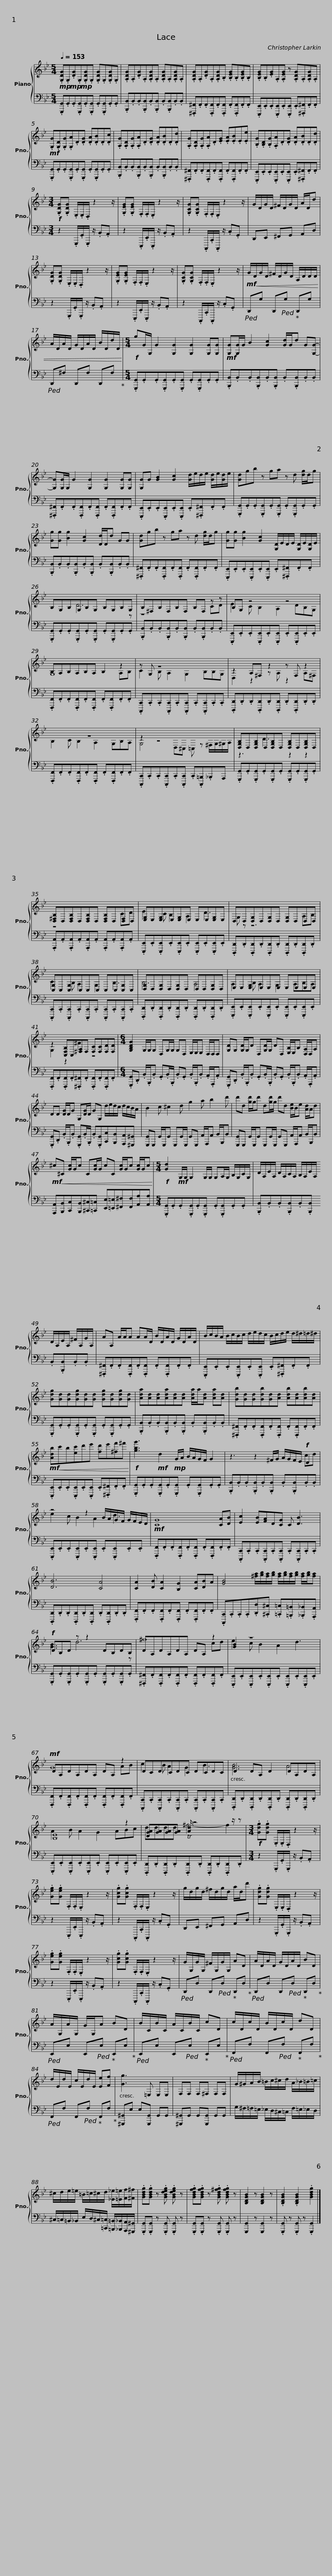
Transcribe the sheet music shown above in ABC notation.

X:1
%%score { ( 1 3 ) | 2 }
L:1/8
Q:1/4=153
M:5/4
I:linebreak $
K:Bb
V:1 treble
V:3 treble
V:2 bass
V:1
!mp!!mp!!mp! .[G,DG].G,.[DG].G,.[G,DG].G, .[G,DG].G,.[G,DG].G, | .[A,DG].A,.[DG].A,.[A,DG].A, .[A,DG].A,.[A,DG].A, |$ .[A,DG].A,.[DG].A,.[A,DG].B, .[B,EG].B,.[B,EG].B, | .[B,EG].B,.[EG].A,.[A,EG] z .[A,DG].A,.[A,DG].A, |$!mf! .[G,G].[G,D].[G,G].[G,A].D.[DG] .[DA].[DB].D.[Dc] | %5
 .[A,G].[A,D].[A,G].[A,A].D.[DG] .[DA].[DB].D.[Dd] |$ .[A,G].[A,D].[A,G].[A,A].D.[EG] .[EA].[EB].E.[Ee] | .[B,G].[B,D].[B,G].[A,A].D.[DG] .[DA].[DB].D.[Dd] |$[M:3/4]!f! .[G,DG].[G,DG] .E,/.E,/.D,/ z2 z/ | .[G,EG].[G,EG] .F,/.F,/.E,/ z2 z/ | %10
 .[G,CG].[G,CG] .F,/.F,/.E,/ z2 z/ | G/D/G/D/ ^F/D/G/D/ A/D/d |$ .[G,DG].[G,DG] .E,/.E,/.D,/ z2 z/ | .[G,EG].[G,EG] .F,/.F,/.E,/ z2 z/ | .[G,CG].[G,CG] .F,/.F,/.E,/ z2 z/ |$ %15
!mf!!<(! G/D/G/D/ ^F/D/G/D/ A,/D/D/D/ | A/D/A/D/ G/D/A/D/ B/D/d/D/!<)! |[M:5/4]!f! gG/G,/ G2 [G,G]2 [G,G]2 [G,G][G,G] |$!mf! [G,G][G,G]/G/ B2 [Gc]2 [Gd]/G/d G[G,G]- | [G,G][G,G]/G,/ G2 [G,G]2 [G,G]2 [G,G][G,G] | %20
 [G,G]G [GB]2 [Gc]2 [Gd]/e/d/e/ [Gd]/e/[Gd]/e/ |$ [Gd]gb z ga z d [dg]/d/g | [Gg][Gg] [Bg]2 [Gc]2 [Dd]/D/d GG |$ [Gd]gb z ga z d [dg]/d/g | [Gg][Gg] [Bg]2 [Gc]2 [G,D]/E/D/E/ [G,D]/E/[G,D]/E/ |$ %25
 B,G,B,G,B,G, B,G,B,G, | B,^F,B,F,B,F, B,F, z z |$ B,G, z4 z4 | B,A,B,A,B,A, B,2 z2 |$ z G, z8 | %30
 z2 A,^F, z2 z F, z2 |$ z10 | z2 z8 |$ [D,G,B,]D,[D,G,B,]D,[D,G,B,]D, [D,G,B,]D,[D,G,B,]D, | [D,^F,B,]D,[D,F,B,]D,[D,F,B,]D, [D,F,B,]D,[D,F,]D, |$ %35
 [E,G,]E,[E,G,]E,[E,G,]E, E,E,[E,G,]E, | D,D,[D,G,]D,[D,G,]D, [D,G,]D,D,D, |$ [C,G,]C,[C,G,]C,C,C, C,C,[C,G,]C, | [D,G,]D,[D,G,]D,[D,G,]D, D,D,[D,G,]D, |$ E,E,[E,G,]E,E,E, E,E,E,E, | %40
 z2 [C,F,B,]C,[^F,A,]F, [F,C][F,C][F,D][F,D] |$[M:6/4] [G,B,DG]2 G,/G,/G, D,G,/G,/ G,D, E,/E,/E, D,/D,/D, |$ [G,D]G, [G,D]/G,/D D,[G,D]/G,/ DD, [E,B,]/E,/B, [D,A,]/D,/A, |$ DD [DG]/D/G G,[DG]/D/ GG, d/e/d/c/ d/c/B/A/ | B2 c ^c2 d g2 a b2 d' |$ %45
 d'd [gd']/g/d' d[gd']/g/ d'd [Be]/B/e [Ad]/A/d |!mf!!<(! ^c^C [Gc]/G/c C[Gc]/G/ cC [Gc]/G/c [Gc]/G/c!<)! |$[M:5/4]!f! [Gd]2!mf! G,/G,/ G,2 G,/G,/ G,A,/G,/ B,/G,/C/G,/ | D/A,/E/A,/ D/A,/C/A,/ B,/A,/E/A,/ D/A,/E/A,/ ^F/A,/G/A,/ |$ AA, A/A/A AA/D/ B/D/A/D/ G/D/A/D/ | %50
 B/c/B/A/ B/c/B/c/ d/e/d/c/ B/c/d/e/ d/^d/=d/^d/ |$ [Gdg][Gd][Gd][Gdg][Gd][Gd] [Gdg][Gd][Gdg][Gd] | [Ada][Ad][Ad][Ada][Ad][Ad] [Ada]/a/[Ad] [Ada][Ad] |$ [Gdb][Gd][Gd][Gdb][Gd][Ad] [Adb][Ad][Adb][Ad] |!mf!!<(! [Adb]c'b[ec']d'e' [fd']e'[^ff']^f'!<)! |$ %55
!f! [gbg']3!mf! d2!mp! G/A/ B/A/G/F/ G2 | z3 z2 ^F/G/ A/G/F/E/!f! D2 |$ z4 z2 B/A/G/F/ G/F/E/D/ |!mf! [CG]8 [CA][DB] |$ [Ec]2 [EB][FA]D[CG] C [DB]3 | %60
 [DB]6 [CA]4 |$ [CA]2 [DB] [CA]2 [B,G]2 [CA][DB]A | [GB]4 [^fa]/[gb]/[fa]/[gb]/ [fa]/[gb]/[fa]/[gb]/ [fa]/[gb]/[fa] |$!f! DB,D z z2 DB,DB, | DA,DA,DA, DA, z2 |$ %65
 [GB]2 z8 |!mf! DA,DA,DA, DA, z2 |$ DCDCDC DCDC | D2 DA, D2 DA,DA, |$ [B,E]8 z2 | %70
 [DGA][GA][GA][GA] [Ad]/ z4 z/ z |$[M:3/4]!f! .[Gdg].[Gdg] .E,/.E,/.D,/ z2 z/ | .[Geg].[Geg] .F,/.F,/.E,/ z2 z/ | .[Gcg].[Gcg] .F,/.F,/.E,/ z2 z/ | g/d/g/d/ ^f/d/g/d/ a/d/d' |$ %75
 .[Gdg].[Gdg] .E,/.E,/.D,/ z2 z/ | .[Geg].[Geg] .F,/.F,/.E,/ z2 z/ | .[Gcg].[Gcg] .F,/.F,/.E,/ z2 z/ | G/G,/G/G,/ ^F/G,/G/G,/ AD |$ A/D/A/D/ G/D/A/D/ BD | %80
 A/G,/A/G,/ G/G,/A BD | B/C/B/C/ A/C/B/C/ cD | c/D/c/D/ B/D/c/D/ dD |$ d/E/d/E/ c/E/d/E/ [Ee][Ff] | [Gg]3 =E, E,E, | %85
 F,F, F,^F, F,F, |$ G/^G/A/B/ =B/c/^c/d/ A/_B/=B/=c/ | ^c/d/e/=e/ =B/=c/^c/d/ [_E_e]/[=E=e]/[Ff]/[^F^f]/ |$ .[GBdg].[GBdg] z .[GBdeg] .[GBdeg] z | .[GBdfg].[GBdfg] z .[GBd^fg] .[GBdfg] z | %90
 [B,DGB]2 z [B,DGB]2 z | .[B,DGB]2 .[B,DGB]2 .[GBdg]2 |] %92
V:2
 .[G,,,G,,].G,,.G,,.[G,,,G,,].G,,.[G,,,G,,] .G,,.[G,,,G,,].G,,.G,, | .[B,,,B,,].B,,.B,,.[B,,,B,,].B,,.[B,,,B,,] .B,,.[B,,,B,,].B,,.B,, |$ .[^F,,,^F,,].F,,.F,,.[F,,,F,,].F,,.[F,,,F,,] .F,,.[F,,,F,,].F,,.F,, | .[E,,,E,,].E,,.E,,.[E,,,E,,].E,,.[E,,,E,,] .E,,.[^F,,,^F,,].F,,.F,, |$ .[G,,,G,,].G,,.G,,.[G,,,G,,].G,,.[G,,,G,,] .G,,.[G,,,G,,].G,,.G,, | %5
 .[B,,,B,,].B,,.B,,.[B,,,B,,].B,,.[B,,,B,,] .B,,.[B,,,B,,].B,,.B,, |$ .[^F,,,^F,,].F,,.F,,.[F,,,F,,].F,,.[F,,,F,,] .F,,.[F,,,F,,].F,,.F,, | .[E,,,E,,].E,,.E,,.[E,,,E,,].E,,.[E,,,E,,] .E,,.[^F,,,^F,,].F,,.F,, |$[M:3/4] z2 .G,,,/.G,,/.G,,,/ z/ .B,,.A,, | z2 .E,,,/.E,,/.E,,,/ z/ .B,,.A,, | %10
 z2 .C,,,/.C,,/.C,,,/ z/ .C,.G,, | D,,E,, ^F,,G,, A,,D, |$ z2 .G,,,/.G,,/.G,,,/ z/ .B,,.A,, | z2 .E,,,/.E,,/.E,,,/ z/ .B,,.A,, | z2 .C,,,/.C,,/.C,,,/ z/ .C,.G,, |$ %15
!ped! D,,G, D,,!ped!G,!ped-up! D,,G, |!ped! D,,^F, D,,F, D,,F,!ped-up! |[M:5/4] .[G,,,G,,].G,,.G,,.[G,,,G,,].G,,.[G,,,G,,] .G,,.[G,,,G,,].G,,.G,, |$ .[B,,,B,,].B,,.B,,.[B,,,B,,].B,,.[B,,,B,,] .B,,.[B,,,B,,].B,,.B,, | .[^F,,,^F,,].F,,.F,,.[F,,,F,,].F,,.[F,,,F,,] .F,,.[F,,,F,,].F,,.F,, | %20
 .[E,,,E,,].E,,.E,,.[E,,,E,,].E,,.[E,,,E,,] .E,,.[^F,,,^F,,].F,,.F,, |$ .[G,,,G,,].G,,.G,,.[G,,,G,,].G,,.[G,,,G,,] .G,,.[G,,,G,,].G,,.G,, | .[B,,,B,,].B,,.B,,.[B,,,B,,].B,,.[B,,,B,,] .B,,.[B,,,B,,].B,,.B,, |$ .[^F,,,^F,,].F,,.F,,.[F,,,F,,].F,,.[F,,,F,,] .F,,.[F,,,F,,].F,,.F,, | .[E,,,E,,].E,,.E,,.[E,,,E,,].E,,.[E,,,E,,] .E,,.[^F,,,^F,,].F,,.F,, |$ %25
 .[G,,,G,,].G,,.G,,.[G,,,G,,].G,,.[G,,,G,,] .G,,.[G,,,G,,].G,,.G,, | .[B,,,B,,].B,,.B,,.[B,,,B,,].B,,.[B,,,B,,] .B,,.[B,,,B,,].B,,.B,, |$ .[E,,,E,,].E,,.E,,.[E,,,E,,].E,,.[E,,,E,,] .E,,.[E,,,E,,].E,,.E,, | .[F,,,F,,].F,,.F,,.[F,,,F,,].F,,.[F,,,F,,] .F,,.[F,,,F,,].F,,.F,, |$ .[C,,,C,,].C,,.C,,.[C,,,C,,].C,,.[C,,,C,,] .C,,.[C,,,C,,].C,,.C,, | %30
 .[D,,,D,,].D,,.D,,.[D,,,D,,].D,,.[D,,,D,,] .D,,.[D,,,D,,].D,,.D,, |$ .[F,,,F,,].F,,.F,,.[F,,,F,,].F,,.[F,,,F,,] .F,,.[F,,,F,,].F,,.F,, | .[C,,,C,,].C,,.C,,.[C,,,C,,].C,,.[C,,,C,,] .C,,.[C,,,=B,,,]._B,,,A,,, |$ .[G,,,G,,].G,,.[G,,,G,,].G,,.[G,,,G,,].G,, .[G,,,G,,].G,,.[G,,,G,,].G,, | .[A,,,A,,].A,,.[A,,,A,,].A,,.[A,,,A,,].A,, .[A,,,A,,].A,,.[A,,,A,,].A,, |$ %35
 .[E,,,E,,].E,,.[E,,,E,,].E,,.[E,,,E,,].E,, .[E,,,E,,].E,,.[E,,,E,,].E,, | .[D,,,D,,].D,,.[D,,,D,,].D,,.[D,,,D,,].D,, .[D,,,D,,].D,,.[D,,,D,,].D,, |$ .[C,,,C,,].C,,.[C,,,C,,].C,,.[C,,,C,,].C,, .[C,,,C,,].C,,.[C,,,C,,].C,, | .[D,,,D,,].D,,.[D,,,D,,].D,,.[D,,,D,,].D,, .[D,,,D,,].D,,.[D,,,D,,].D,, |$ .[E,,,E,,].E,,.[E,,,E,,].E,,.[E,,,E,,].E,, .[E,,,E,,].E,,.[E,,,E,,].E,, | %40
 .[F,,,F,,].F,,.[F,,,F,,].F,,.[^F,,,^F,,].F,, .[F,,,F,,].F,,.[F,,,F,,].F,, |$[M:6/4] .[G,,,G,,].D,, .B,,/.B,,,/.B,, .G,,.B,,/.B,,,/ .B,,.G,, .B,,/.B,,,/.B,, .A,,/.A,,,/.A,, |$ .[G,,,G,,].D,, .B,,/.B,,,/.B,, .G,,.B,,/.B,,,/ .B,,.G,, .B,,/.B,,,/.B,, .A,,/.A,,,/.A,, |$ .[G,,,G,,].D,, .B,,/.B,,,/.B,, .[G,,,G,,].B,,/.B,,,/ .B,,.[G,,,G,,][C,,C,][B,,,B,,][A,,,A,,][^G,,,^G,,] | [G,,,G,,]G,,, G,,/G,,,/G,, G,,,G,,/G,,,/ G,,G,,, A,,/A,,,/A,, B,,/B,,,/B,, |$ %45
 [G,,,G,,]G,,, G,,/G,,,/G,, G,,,G,,/G,,,/ G,,G,,, A,,/A,,,/A,, B,,/B,,,/B,, | [A,,,A,,][B,,,B,,][C,,C,][B,,,B,,][^C,,^C,][=C,,=C,] [E,,E,][=E,,=E,][^F,,^F,][F,,F,][A,,A,][A,,A,] |$[M:5/4] .[G,,,G,,].G,,.G,,.[G,,,G,,].G,,.[G,,,G,,] .G,,.[G,,,G,,].G,,.G,, | .[B,,,B,,].B,,.B,,.[B,,,B,,].B,,.[B,,,B,,] .B,,.[B,,,B,,].B,,.B,, |$ .[^F,,,^F,,].F,,.F,,.[F,,,F,,].F,,.[F,,,F,,] .F,,.[F,,,F,,].F,,.F,, | %50
 .[E,,,E,,].E,,.E,,.[E,,,E,,].E,,.[E,,,E,,] .E,,.[^F,,,^F,,].F,,.F,, |$ .[G,,,G,,].G,,.G,,.[G,,,G,,].G,,.[G,,,G,,] .G,,.[G,,,G,,].G,,.G,, | .[B,,,B,,].B,,.B,,.[B,,,B,,].B,,.[B,,,B,,] .B,,.[B,,,B,,].B,,.B,, |$ .[^F,,,^F,,].F,,.F,,.[F,,,F,,].F,,.[F,,,F,,] .F,,.[F,,,F,,].F,,.F,, | .[E,,,E,,].E,,.E,,.[E,,,E,,].E,,.[E,,,E,,] .E,,.[^F,,,^F,,].F,,.F,, |$ %55
 .[G,,,G,,].G,,.G,,.[G,,,G,,].G,,.[G,,,G,,] .G,,.[G,,,G,,].G,,.G,, | .[B,,,B,,].B,,.B,,.[B,,,B,,].B,,.[B,,,B,,] .B,,.[B,,,B,,].B,,.B,, |$ .[E,,,E,,].E,,.E,,.[E,,,E,,].E,,.[E,,,E,,] .E,,.[E,,,E,,].E,,.E,, | .[F,,,F,,].F,,.F,,.[F,,,F,,].F,,.[F,,,F,,] .F,,.[F,,,F,,].F,,.F,, |$ .[C,,,C,,].C,,.C,,.[C,,,C,,].C,,.[C,,,C,,] .C,,.[C,,,C,,].C,,.C,, | %60
 .[D,,,D,,].D,,.D,,.[D,,,D,,].D,,.[D,,,D,,] .D,,.[D,,,D,,].D,,.D,, |$ .[F,,,F,,].F,,.F,,.[F,,,F,,].F,,.[F,,,F,,] .F,,.[F,,,F,,].F,,.F,, | .[C,,,C,,].C,,.C,,.C,,.[D,,D,].[^C,,^C,] .[=C,,=C,].[=B,,,=B,,].[_B,,,_B,,].[A,,,A,,] |$ .[G,,,G,,].G,,.[G,,,G,,].G,,.[G,,,G,,].G,, .[G,,,G,,].G,,.[G,,,G,,].G,, | .[^F,,,^F,,].F,,.[F,,,F,,].F,,.[F,,,F,,].F,, .[F,,,F,,].F,,.[F,,,F,,].F,, |$ %65
 .[E,,,E,,].E,,.[E,,,E,,].E,,.[E,,,E,,].E,, .[E,,,E,,].E,,.[E,,,E,,].E,, | .[F,,,F,,].F,,.[F,,,F,,].F,,.[F,,,F,,].F,, .[F,,,F,,].F,,.[F,,,F,,].F,, |$ .[C,,,C,,].C,,.[C,,,C,,].C,,.[C,,,C,,].C,, .[C,,,C,,].C,,.[C,,,C,,].C,, | .[D,,,D,,].D,,.[D,,,D,,].D,,.[D,,,D,,].D,, .[D,,,D,,].D,,.[D,,,D,,].D,, |$ .[E,,,E,,].E,,.[E,,,E,,].E,,.[E,,,E,,].E,, .[E,,,E,,].E,,.[E,,,E,,].E,, | %70
 .[D,,,D,,].D,,.[D,,,D,,].D,,.[D,,,D,,].D,, .[D,,,D,,].D,,.[D,,,D,,].D,, |$[M:3/4] z2 .G,,,/.G,,/.G,,,/ z/ .B,,.A,, | z2 .E,,,/.E,,/.E,,,/ z/ .B,,.A,, | z2 .C,,,/.C,,/.C,,,/ z/ .C,.G,, | D,,E,, ^F,,G,, A,,D, |$ %75
 z2 .G,,,/.G,,/.G,,,/ z/ .B,,.A,, | z2 .E,,,/.E,,/.E,,,/ z/ .B,,.A,, | z2 .C,,,/.C,,/.C,,,/ z/ .C,.G,, |!ped! D,,D, D,,!ped!D,!ped-up! D,,D,!ped-up! |$!ped! D,,D, D,,!ped!D,!ped-up! D,,D,!ped-up! | %80
!ped! E,,E, E,,!ped!E,!ped-up! E,,E,!ped-up! |!ped! E,,E, E,,!ped!E,!ped-up! E,,E,!ped-up! |!ped! F,,F, F,,!ped!F,!ped-up! F,,F,!ped-up! |$!ped! F,,F, F,,!ped!F,!ped-up! F,,F,!ped-up! | [^G,,,^G,,]E, E,[G,,,G,,] G,,G,, | %85
 [^G,,,^G,,]G,, G,,[G,,,G,,] G,,G,, |$ G,/^F,/=F,/=E,/ _E,/D,/^C,/=C,/ F,/=E,/_E,/D,/ | ^C,/=C,/=B,,/_B,,/ E,/D,/^C,/[=C,,=C,]/ [=B,,,=B,,]/[_B,,,_B,,]/[A,,,A,,]/[^G,,,^G,,]/ |$ .[G,,,G,,].[G,,,G,,] z .[G,,,G,,] .[G,,,G,,] z | .[G,,,G,,].[G,,,G,,] z .[G,,,G,,] .[G,,,G,,] z | %90
 [G,,,G,,]2 z [G,,,G,,]2 z | .[G,,,G,,] z .[G,,,G,,] z .[G,,,G,,]2 |] %92
V:3
 x10 | x10 |$ x10 | x10 |$ x10 | %5
 x10 |$ x10 | x10 |$[M:3/4] x6 | x6 | %10
 x6 | x6 |$ x6 | x6 | x6 |$ %15
 x6 | x6 |[M:5/4] x10 |$ x10 | x10 | %20
 x10 |$ x10 | x10 |$ x10 | x10 |$ %25
 x3 D6 z | z8 CD |$ E2 C B,2 A,2 DB,G, | G,8 A,B, |$ C2 B, A,2 G,2 B,B,G, | %30
 D,2 z2 z A, z2 A,^F, |$ B,2 C B,2 A,2 G,B,A, | G,4 D,^C, =C, z ^F,/G,/^G,/A,/ |$ z3 D3 z2 z2 | z8 CD |$ %35
 E2 C B,2 A,2 D3 | G, z z6 A,B, |$ C2 B, A,2 G,2 B,3 | B,6 A,4 |$ A,2 B, A,2 G,2 A,B,A, | %40
 G,2 z2 ^F2 z4 |$[M:6/4] x12 |$ x12 |$ x12 | x12 |$ %45
 x12 | x12 |$[M:5/4] x10 | x10 |$ x10 | %50
 x10 |$ x10 | x10 |$ x10 | x10 |$ %55
 x10 | x8 cd |$ e2 c B2 A2 d3 | x10 |$ x10 | %60
 x10 |$ x10 | x10 |$ [GB]3 d6 z | ^f8 cd |$ %65
 e2 c B2 A2 d3 | G8 AB |$ c2 B A2 G2 B3 | [GB]6 A4 |$ A2 B A2 G2 ABc | %70
 dddd T^f4- f2 |$[M:3/4] x6 | x6 | x6 | x6 |$ %75
 x6 | x6 | x6 | x6 |$ x6 | %80
 x6 | x6 | x6 |$ x6 | x6 | %85
 x6 |$ x6 | x6 |$ x6 | x6 | %90
 x6 | x6 |] %92
